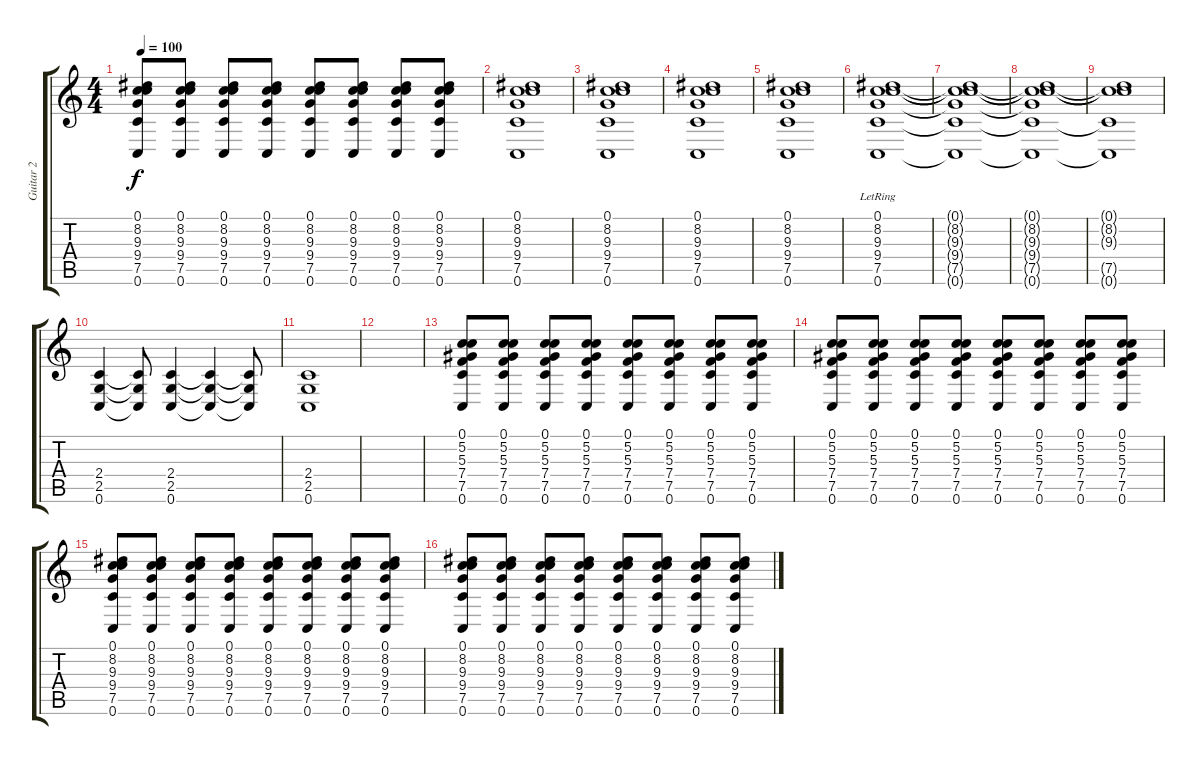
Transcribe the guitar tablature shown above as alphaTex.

\track ("Guitar 2" "Guitar 2") {instrument distortionguitar}
\staff {score tabs}
\tuning (C4 G3 Eb3 Bb2 F2 C2) {hide}
\ts (4 4)
\tempo 100
\clef g2
\ks c
(0.1 8.2 9.3 9.4 7.5 0.6).8{dy f} (0.1 8.2 9.3 9.4 7.5 0.6).8 (0.1 8.2 9.3 9.4 7.5 0.6).8 (0.1 8.2 9.3 9.4 7.5 0.6).8 (0.1 8.2 9.3 9.4 7.5 0.6).8 (0.1 8.2 9.3 9.4 7.5 0.6).8 (0.1 8.2 9.3 9.4 7.5 0.6).8 (0.1 8.2 9.3 9.4 7.5 0.6).8 |
(0.1 8.2 9.3 9.4 7.5 0.6).1 |
(0.1 8.2 9.3 9.4 7.5 0.6).1 |
(0.1 8.2 9.3 9.4 7.5 0.6).1 |
(0.1 8.2 9.3 9.4 7.5 0.6).1 |
(0.1{lr} 8.2{lr} 9.3{lr} 9.4{lr} 7.5{lr} 0.6{lr}).1 |
(0.1{t} 8.2{t} 9.3{t} 9.4{t} 7.5{t} 0.6{t}).1 |
(0.1{t} 8.2{t} 9.3{t} 9.4{t} 7.5{t} 0.6{t}).1 |
(0.1{t} 8.2{t} 9.3{t} 7.5{t} 0.6{t}).1 |
(2.4 2.5 0.6).4 (2.4{t} 2.5{t} 0.6{t}).8 (2.4 2.5 0.6).4 (2.4{t} 2.5{t} 0.6{t}).4 (2.4{t} 2.5{t} 0.6{t}).8 |
(2.4 2.5 0.6).1 |
|
(0.1 5.2 5.3 7.4 7.5 0.6).8 (0.1 5.2 5.3 7.4 7.5 0.6).8 (0.1 5.2 5.3 7.4 7.5 0.6).8 (0.1 5.2 5.3 7.4 7.5 0.6).8 (0.1 5.2 5.3 7.4 7.5 0.6).8 (0.1 5.2 5.3 7.4 7.5 0.6).8 (0.1 5.2 5.3 7.4 7.5 0.6).8 (0.1 5.2 5.3 7.4 7.5 0.6).8 |
(0.1 5.2 5.3 7.4 7.5 0.6).8 (0.1 5.2 5.3 7.4 7.5 0.6).8 (0.1 5.2 5.3 7.4 7.5 0.6).8 (0.1 5.2 5.3 7.4 7.5 0.6).8 (0.1 5.2 5.3 7.4 7.5 0.6).8 (0.1 5.2 5.3 7.4 7.5 0.6).8 (0.1 5.2 5.3 7.4 7.5 0.6).8 (0.1 5.2 5.3 7.4 7.5 0.6).8 |
(0.1 8.2 9.3 9.4 7.5 0.6).8 (0.1 8.2 9.3 9.4 7.5 0.6).8 (0.1 8.2 9.3 9.4 7.5 0.6).8 (0.1 8.2 9.3 9.4 7.5 0.6).8 (0.1 8.2 9.3 9.4 7.5 0.6).8 (0.1 8.2 9.3 9.4 7.5 0.6).8 (0.1 8.2 9.3 9.4 7.5 0.6).8 (0.1 8.2 9.3 9.4 7.5 0.6).8 |
(0.1 8.2 9.3 9.4 7.5 0.6).8 (0.1 8.2 9.3 9.4 7.5 0.6).8 (0.1 8.2 9.3 9.4 7.5 0.6).8 (0.1 8.2 9.3 9.4 7.5 0.6).8 (0.1 8.2 9.3 9.4 7.5 0.6).8 (0.1 8.2 9.3 9.4 7.5 0.6).8 (0.1 8.2 9.3 9.4 7.5 0.6).8 (0.1 8.2 9.3 9.4 7.5 0.6).8
